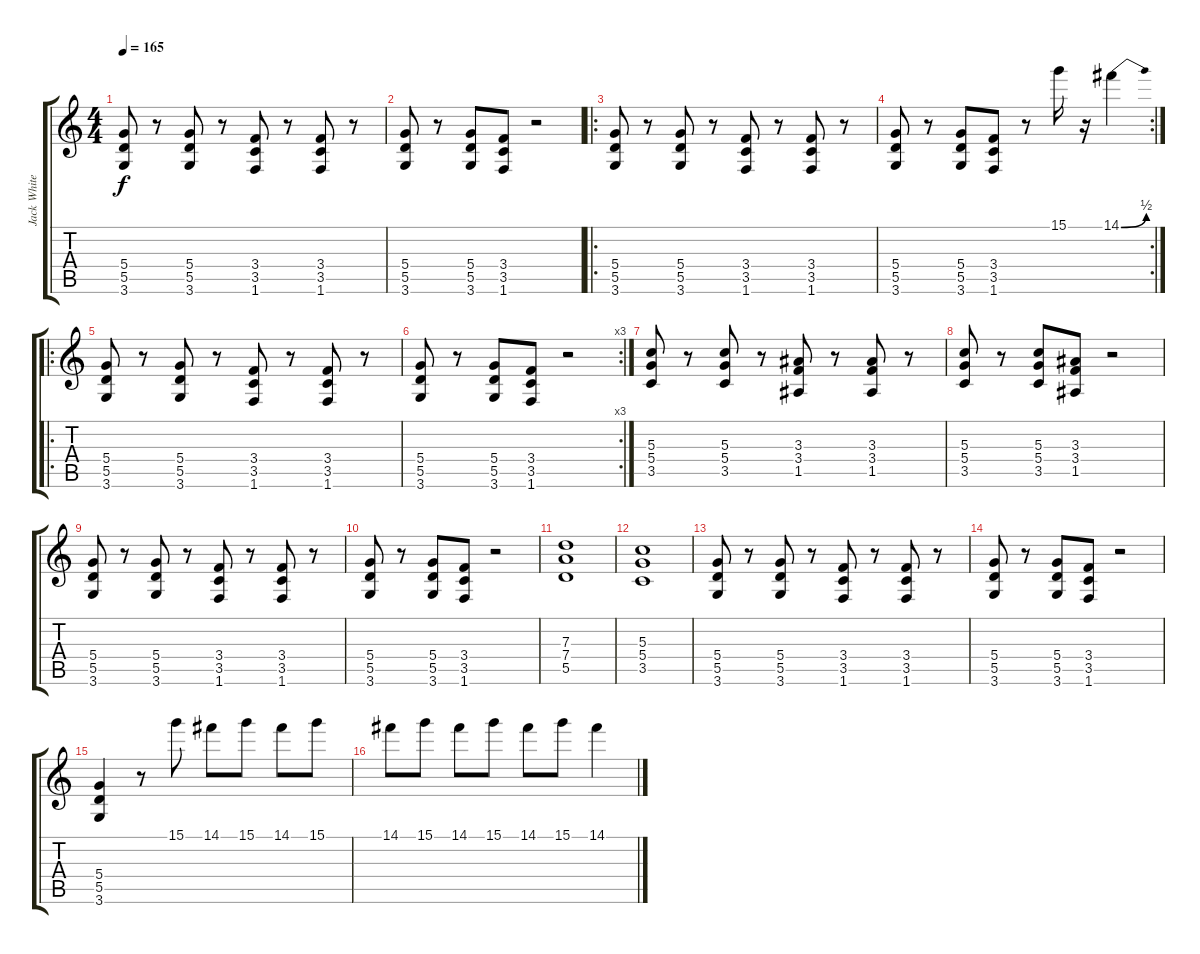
\track ("Jack White" "Jack White") {instrument distortionguitar}
\staff {score tabs}
\tuning (E4 B3 G3 D3 A2 E2) {hide}
\ts (4 4)
\tempo 165
\clef g2
\ks c
(5.4 5.5 3.6).8{dy f instrument distortionguitar} r.8 (5.4 5.5 3.6).8 r.8 (3.4 3.5 1.6).8 r.8 (3.4 3.5 1.6).8 r.8 |
(5.4 5.5 3.6).8 r.8 (5.4 5.5 3.6).8 (3.4 3.5 1.6).8 r.2 |
\ro
(5.4 5.5 3.6).8 r.8 (5.4 5.5 3.6).8 r.8 (3.4 3.5 1.6).8 r.8 (3.4 3.5 1.6).8 r.8 |
\rc 2
(5.4 5.5 3.6).8 r.8 (5.4 5.5 3.6).8 (3.4 3.5 1.6).8 r.8 15.1.16 r.16 14.1{be (bend 0 0 60 2)}.4 |
\ro
(5.4 5.5 3.6).8 r.8 (5.4 5.5 3.6).8 r.8 (3.4 3.5 1.6).8 r.8 (3.4 3.5 1.6).8 r.8 |
\rc 3
(5.4 5.5 3.6).8 r.8 (5.4 5.5 3.6).8 (3.4 3.5 1.6).8 r.2 |
(5.3 5.4 3.5).8 r.8 (5.3 5.4 3.5).8 r.8 (3.3 3.4 1.5).8 r.8 (3.3 3.4 1.5).8 r.8 |
(5.3 5.4 3.5).8 r.8 (5.3 5.4 3.5).8 (3.3 3.4 1.5).8 r.2 |
(5.4 5.5 3.6).8 r.8 (5.4 5.5 3.6).8 r.8 (3.4 3.5 1.6).8 r.8 (3.4 3.5 1.6).8 r.8 |
(5.4 5.5 3.6).8 r.8 (5.4 5.5 3.6).8 (3.4 3.5 1.6).8 r.2 |
(7.3 7.4 5.5).1 |
(5.3 5.4 3.5).1 |
(5.4 5.5 3.6).8 r.8 (5.4 5.5 3.6).8 r.8 (3.4 3.5 1.6).8 r.8 (3.4 3.5 1.6).8 r.8 |
(5.4 5.5 3.6).8 r.8 (5.4 5.5 3.6).8 (3.4 3.5 1.6).8 r.2 |
(5.4 5.5 3.6).4 r.8 15.1.8 14.1.8 15.1.8 14.1.8 15.1.8 |
14.1.8 15.1.8 14.1.8 15.1.8 14.1.8 15.1.8 14.1.4
